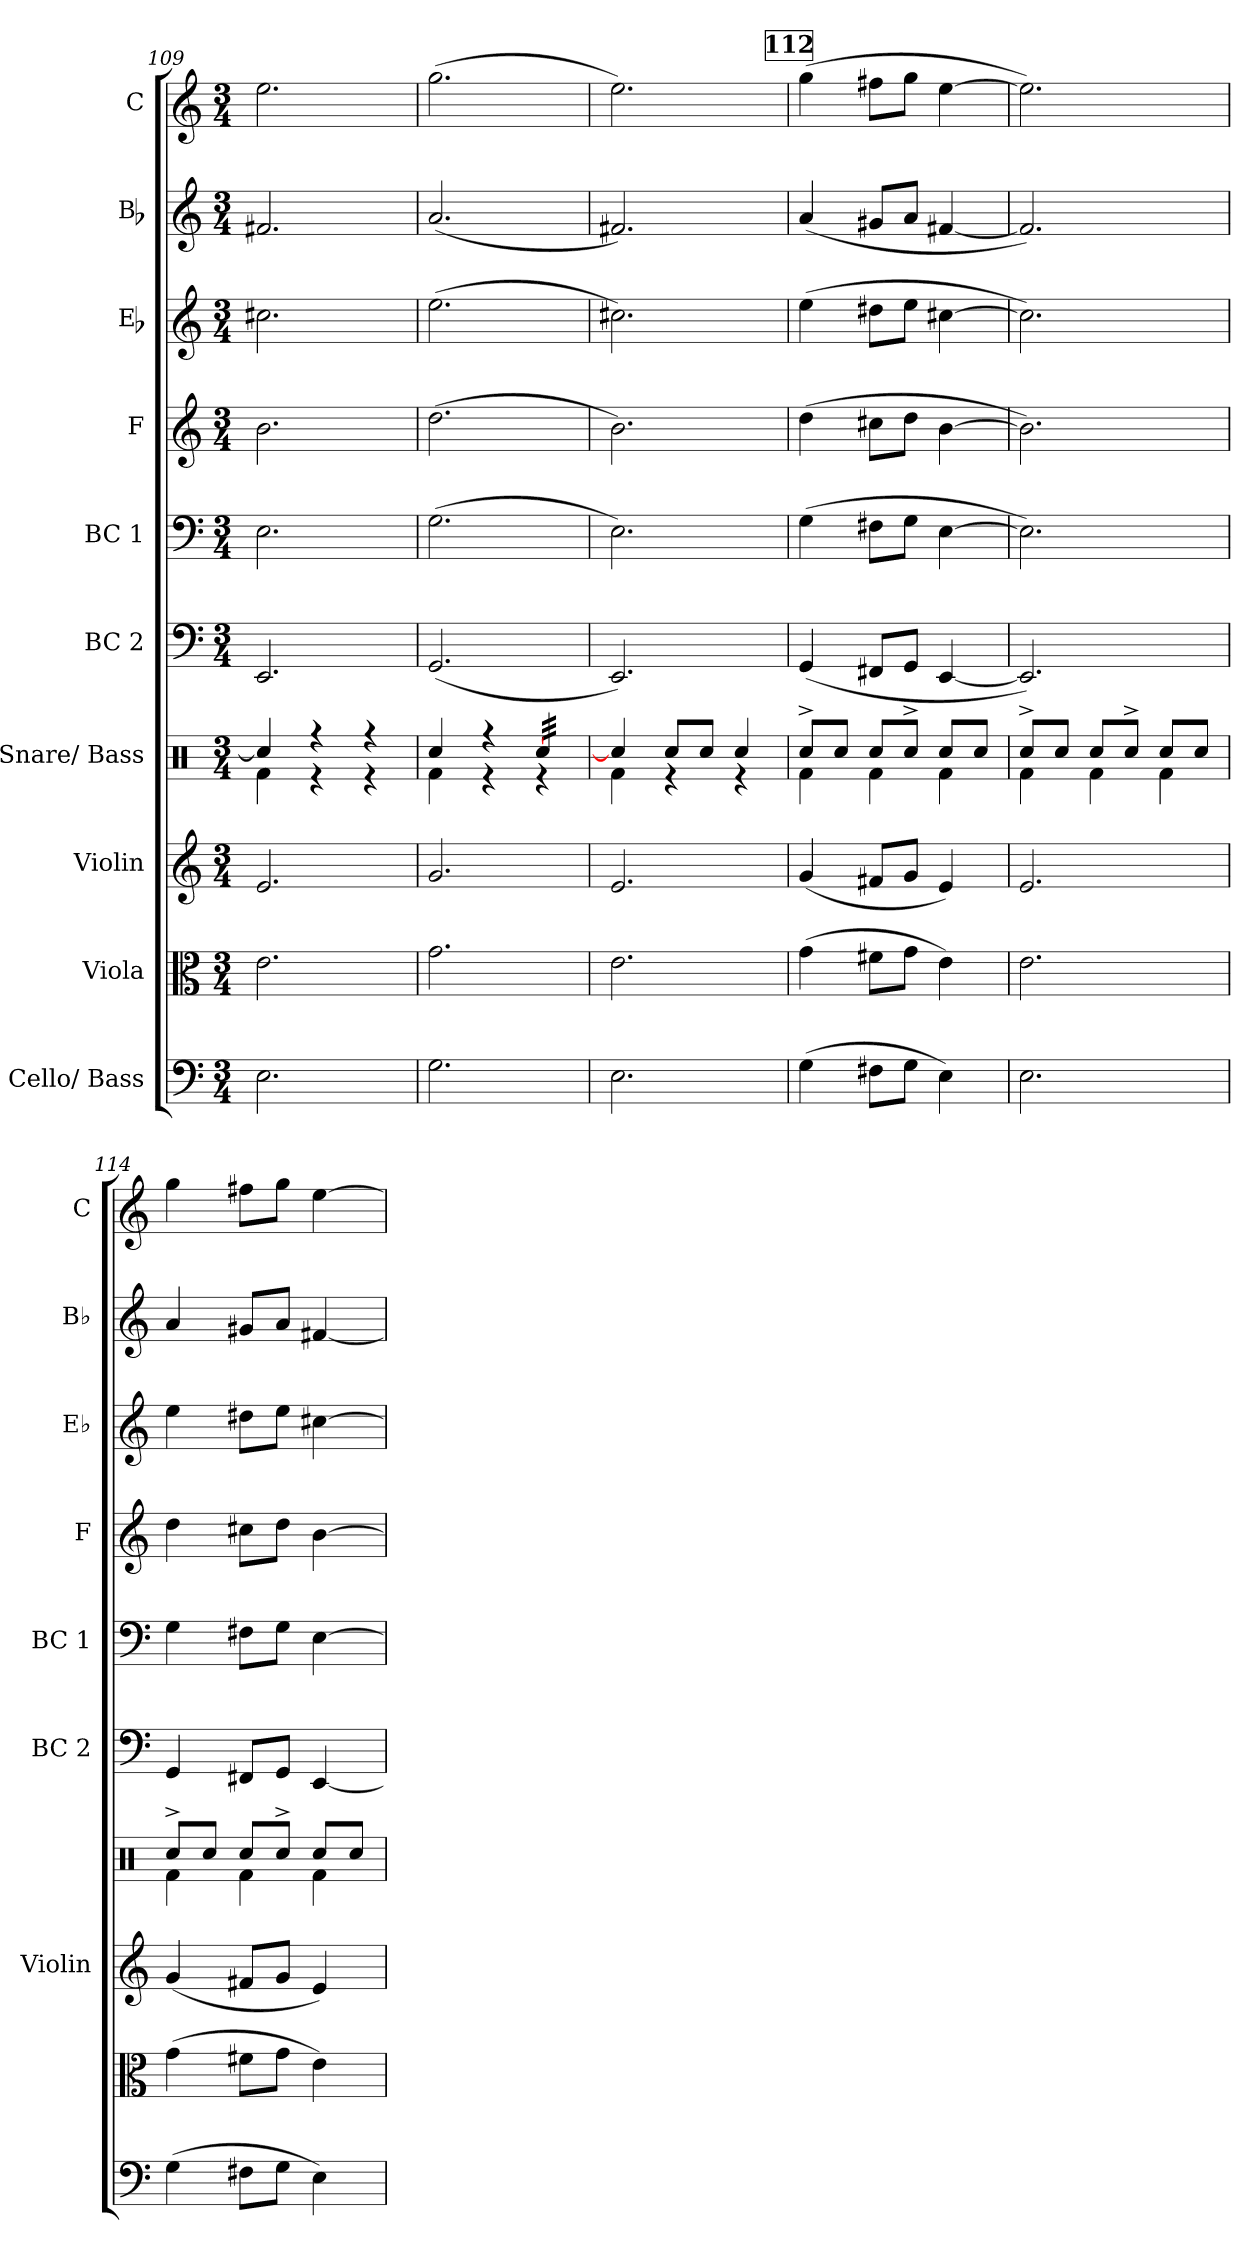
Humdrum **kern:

**kern	**kern	**kern	**kern	**kern	**kern	**kern	**kern	**kern	**kern
*part10	*part9	*part8	*part7	*part6	*part5	*part4	*part3	*part2	*part1
*staff10	*staff9	*staff8	*staff7	*staff6	*staff5	*staff4	*staff3	*staff2	*staff1
*I"Cello/ Bass	*I"Viola	*I"Violin	*I"Snare/ Bass	*I"BC 2	*I"BC 1	*I"F	*I"Eb	*I"Bb	*I"C
*	*	*I'Violin	*	*I'BC 2	*I'BC 1	*I'F	*I'Eb	*I'Bb	*I'C
*clefF4	*clefC3	*clefG2	*clefX	*clefF4	*clefF4	*clefG2	*clefG2	*clefG2	*clefG2
*	*	*	*	*	*	*ITrd4c7	*ITrd5c9	*ITrd1c2	*
*k[]	*k[]	*k[]	*k[]	*k[]	*k[]	*k[b-]	*k[b-e-a-]	*k[b-e-]	*k[]
*M3/4	*M3/4	*M3/4	*M3/4	*M3/4	*M3/4	*M3/4	*M3/4	*M3/4	*M3/4
=109	=109	=109	=109	=109	=109	=109	=109	=109	=109
*	*	*	*^	*	*	*	*	*	*
2.Ei\	2.ei\	2.ei/	4Rcci/]	4Rfi\	2.EEi/	2.Ei\	2.ei\	2.eni\	2.eni/	2.eei\
.	.	.	4r	4r	.	.	.	.	.	.
.	.	.	4r	4r	.	.	.	.	.	.
=110	=110	=110	=110	=110	=110	=110	=110	=110	=110	=110
2.Gi\	2.gi\	2.gi/	4Rcci/	4Rfi\	(2.GGi/	(2.Gi\	(2.gi\	(2.gi\	(2.gi/	(2.ggi\
.	.	.	4r	4r	.	.	.	.	.	.
*	*	*	*tremolo	*	*	*	*	*	*	*
.	.	.	[>32Rcci/LLL	4r	.	.	.	.	.	.
.	.	.	32Rcci/	.	.	.	.	.	.	.
.	.	.	32Rcci/	.	.	.	.	.	.	.
.	.	.	32Rcci/	.	.	.	.	.	.	.
.	.	.	32Rcci/	.	.	.	.	.	.	.
.	.	.	32Rcci/	.	.	.	.	.	.	.
.	.	.	32Rcci/	.	.	.	.	.	.	.
.	.	.	32Rcci/JJJ	.	.	.	.	.	.	.
*	*	*	*Xtremolo	*	*	*	*	*	*	*
=111	=111	=111	=111	=111	=111	=111	=111	=111	=111	=111
2.Ei\	2.ei\	2.ei/	4Rcci/]	4Rfi\	2.EEi/)	2.Ei\)	2.ei\)	2.eni\)	2.eni/)	2.eei\)
.	.	.	8Rcci/L	4r	.	.	.	.	.	.
.	.	.	8Rcci/J	.	.	.	.	.	.	.
.	.	.	4Rcci/	4r	.	.	.	.	.	.
!!LO:PB:g=z
!!LO:REH:place=s1:color=#000000:enc=box:fs=9.8061:t=112
=112	=112	=112	=112	=112	=112	=112	=112	=112	=112	=112
(4Gi\	(4gi\	(4gi/	8Rcc^i/L	4Rfi\	(4GGi/	(4Gi\	(4gi\	(4gi\	(4gi/	(4ggi\
.	.	.	8Rcci/J	.	.	.	.	.	.	.
8F#Xi\L	8f#Xi\L	8f#Xi/L	8Rcci/L	4Rfi\	8FF#Xi/L	8F#Xi\L	8f#Xi\L	8f#Xi\L	8f#Xi/L	8ff#Xi\L
8Gi\J	8gi\J	8gi/J	8Rcc^i/J	.	8GGi/J	8Gi\J	8gi\J	8gi\J	8gi/J	8ggi\J
4Ei\)	4ei\)	4ei/)	8Rcci/L	4Rfi\	[<4EEi/	[>4Ei\	[>4ei\	[>4eni\	[<4eni/	[>4eei\
.	.	.	8Rcci/J	.	.	.	.	.	.	.
=113	=113	=113	=113	=113	=113	=113	=113	=113	=113	=113
2.Ei\	2.ei\	2.ei/	8Rcc^i/L	4Rfi\	2.EEi/])	2.Ei\])	2.ei\])	2.ei\])	2.ei/])	2.eei\])
.	.	.	8Rcci/J	.	.	.	.	.	.	.
.	.	.	8Rcci/L	4Rfi\	.	.	.	.	.	.
.	.	.	8Rcc^i/J	.	.	.	.	.	.	.
.	.	.	8Rcci/L	4Rfi\	.	.	.	.	.	.
.	.	.	8Rcci/J	.	.	.	.	.	.	.
=114	=114	=114	=114	=114	=114	=114	=114	=114	=114	=114
(4Gi\	(4gi\	(4gi/	8Rcc^i/L	4Rfi\	4GGi/	4Gi\	4gi\	4gi\	4gi/	4ggi\
.	.	.	8Rcci/J	.	.	.	.	.	.	.
8F#Xi\L	8f#Xi\L	8f#Xi/L	8Rcci/L	4Rfi\	8FF#Xi/L	8F#Xi\L	8f#Xi\L	8f#Xi\L	8f#Xi/L	8ff#Xi\L
8Gi\J	8gi\J	8gi/J	8Rcc^i/J	.	8GGi/J	8Gi\J	8gi\J	8gi\J	8gi/J	8ggi\J
4Ei\)	4ei\)	4ei/)	8Rcci/L	4Rfi\	[<4EEi/	[>4Ei\	[>4ei\	[>4eni\	[<4eni/	[>4eei\
.	.	.	8Rcci/J	.	.	.	.	.	.	.
*	*	*	*v	*v	*	*	*	*	*	*
=	=	=	=	=	=	=	=	=	=
*-	*-	*-	*-	*-	*-	*-	*-	*-	*-
